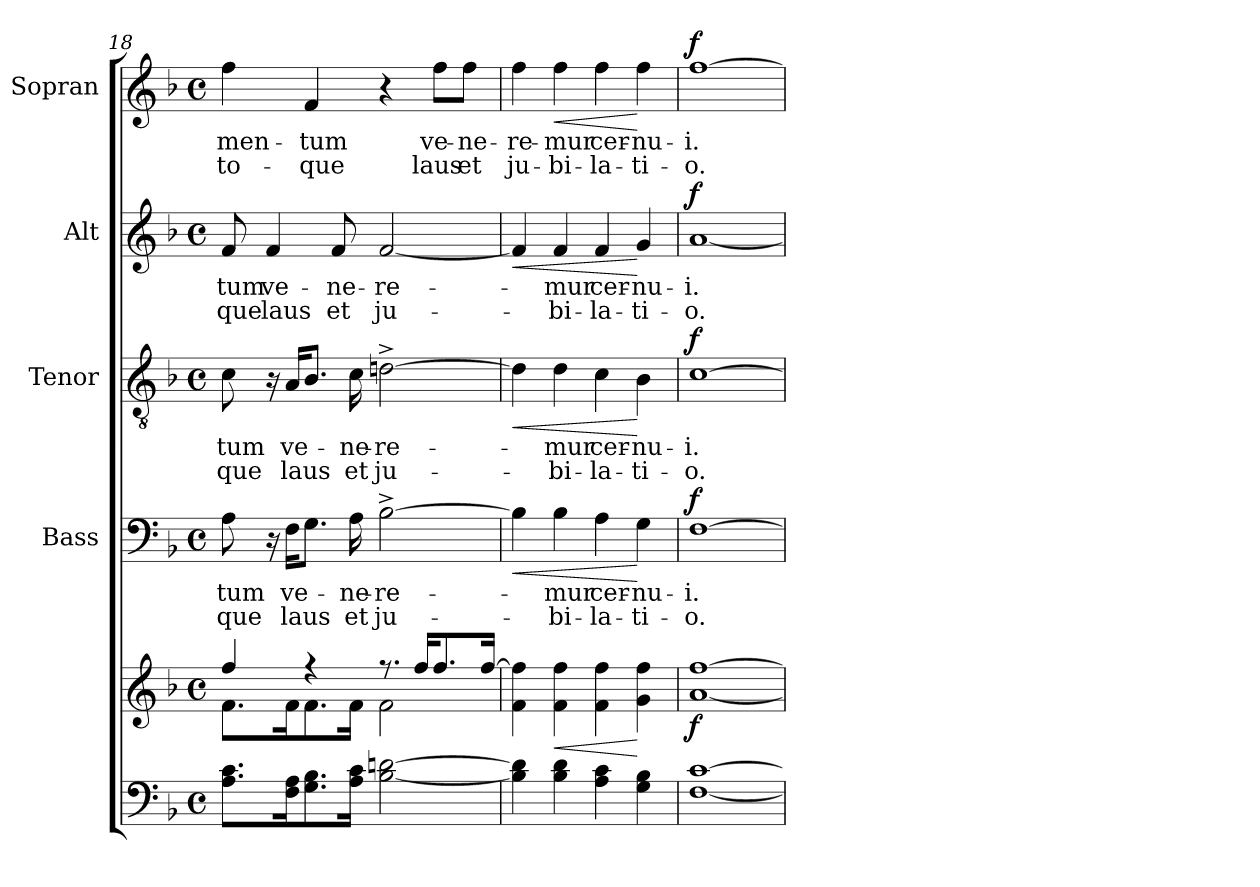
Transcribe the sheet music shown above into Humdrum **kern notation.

**kern	**kern	**dynam	**kern	**text	**text	**dynam	**kern	**text	**text	**dynam	**kern	**text	**text	**dynam	**kern	**text	**text	**dynam
*part5	*part5	*part5	*part4	*part4	*part4	*part4	*part3	*part3	*part3	*part3	*part2	*part2	*part2	*part2	*part1	*part1	*part1	*part1
*staff6	*staff5	*staff5/6	*staff4	*staff4	*staff4	*staff4	*staff3	*staff3	*staff3	*staff3	*staff2	*staff2	*staff2	*staff2	*staff1	*staff1	*staff1	*staff1
*	*	*	*I"Bass	*	*	*	*I"Tenor	*	*	*	*I"Alt	*	*	*	*I"Sopran	*	*	*
*	*	*	*I'B.	*	*	*	*I'T.	*	*	*	*I'A.	*	*	*	*I'S.	*	*	*
!!LO:LB:g=z
*clefF4	*clefG2	*	*clefF4	*	*	*	*clefGv2	*	*	*	*clefG2	*	*	*	*clefG2	*	*	*
*k[b-]	*k[b-]	*	*k[b-]	*	*	*	*k[b-]	*	*	*	*k[b-]	*	*	*	*k[b-]	*	*	*
*F:	*F:	*	*F:	*	*	*	*F:	*	*	*	*F:	*	*	*	*F:	*	*	*
*M4/4	*M4/4	*	*M4/4	*	*	*	*M4/4	*	*	*	*M4/4	*	*	*	*M4/4	*	*	*
*met(c)	*met(c)	*	*met(c)	*	*	*	*met(c)	*	*	*	*met(c)	*	*	*	*met(c)	*	*	*
=18	=18	=18	=18	=18	=18	=18	=18	=18	=18	=18	=18	=18	=18	=18	=18	=18	=18	=18
*	*^	*	*	*	*	*	*	*	*	*	*	*	*	*	*	*	*	*
!	!	!	!	!	!LO:LY:b	!LO:LY:b	!	!	!LO:LY:b	!LO:LY:b	!	!	!LO:LY:b	!LO:LY:b	!	!	!LO:LY:b	!LO:LY:b	!
8.A\ 8.c\L	4ff/	8.f\L	.	8A\	-tum	-que	.	8c\	-tum	-que	.	8f/	-tum	-que	.	4ff\	-men-	-to-	.
!	!	!	!	!	!	!	!	!	!	!	!	!	!LO:LY:b	!LO:LY:b	!	!	!	!	!
.	.	.	.	16r	.	.	.	16r	.	.	.	4f/	ve-	laus	.	.	.	.	.
!	!	!	!	!	!LO:LY:b	!LO:LY:b	!	!	!LO:LY:b	!LO:LY:b	!	!	!	!	!	!	!	!	!
16F\ 16A\k	.	16f\k	.	16F\KL	ve-	laus	.	16A/KL	ve-	laus	.	.	.	.	.	.	.	.	.
!	!	!	!	!	!	!	!	!	!	!	!	!	!	!	!	!	!LO:LY:b	!LO:LY:b	!
8.G\ 8.B-\	4rff	8.f\	.	8.G\J	.	.	.	8.B-/J	.	.	.	.	.	.	.	4f/	-tum	-que	.
!	!	!	!	!	!	!	!	!	!	!	!	!	!LO:LY:b	!LO:LY:b	!	!	!	!	!
.	.	.	.	.	.	.	.	.	.	.	.	8f/	-ne-	et	.	.	.	.	.
!	!	!	!	!	!LO:LY:b	!LO:LY:b	!	!	!LO:LY:b	!LO:LY:b	!	!	!	!	!	!	!	!	!
16A\ 16c\Jk	.	16f\Jk	.	16A\	-ne-	et	.	16c\	-ne-	et	.	.	.	.	.	.	.	.	.
!	!	!	!	!	!LO:LY:b	!LO:LY:b	!	!	!LO:LY:b	!LO:LY:b	!	!	!LO:LY:b	!LO:LY:b	!	!	!	!	!
[2B-\ [2dn\	8.rff	2f\	.	[2B-^>\	-re-	ju-	.	[2dn^>\	-re-	ju-	.	[2f/	-re-	ju-	.	4r	.	.	.
.	16ff/KL	.	.	.	.	.	.	.	.	.	.	.	.	.	.	.	.	.	.
!	!	!	!	!	!	!	!	!	!	!	!	!	!	!	!	!	!LO:LY:b	!LO:LY:b	!
.	8.ff/	.	.	.	.	.	.	.	.	.	.	.	.	.	.	8ff\L	ve-	laus	.
!	!	!	!	!	!	!	!	!	!	!	!	!	!	!	!	!	!LO:LY:b	!LO:LY:b	!
.	.	.	.	.	.	.	.	.	.	.	.	.	.	.	.	8ff\J	-ne-	et	.
.	[>16ff/Jk	.	.	.	.	.	.	.	.	.	.	.	.	.	.	.	.	.	.
*	*v	*v	*	*	*	*	*	*	*	*	*	*	*	*	*	*	*	*	*
=19	=19	=19	=19	=19	=19	=19	=19	=19	=19	=19	=19	=19	=19	=19	=19	=19	=19	=19
!	!	!	!	!	!	!LO:HP:b	!	!	!	!LO:HP:b	!	!	!	!LO:HP:b	!	!LO:LY:b	!LO:LY:b	!
4B-\] 4d\]	4f\ 4ff\]	.	4B-\]	.	.	<	4d\]	.	.	<	4f/]	.	.	<	4ff\	-re-	ju-	.
!	!	!LO:HP:b	!	!LO:LY:b	!LO:LY:b	!	!	!LO:LY:b	!LO:LY:b	!	!	!LO:LY:b	!LO:LY:b	!	!	!LO:LY:b	!LO:LY:b	!LO:HP:b
4B-\ 4d\	4f\ 4ff\	<	4B-\	-mur	-bi-	.	4d\	-mur	-bi-	.	4f/	-mur	-bi-	.	4ff\	-mur	-bi-	<
!	!	!	!	!LO:LY:b	!LO:LY:b	!	!	!LO:LY:b	!LO:LY:b	!	!	!LO:LY:b	!LO:LY:b	!	!	!LO:LY:b	!LO:LY:b	!
4A\ 4c\	4f\ 4ff\	.	4A\	cer-	-la-	.	4c\	cer-	-la-	.	4f/	cer-	-la-	.	4ff\	cer-	-la-	.
!	!	!	!	!LO:LY:b	!LO:LY:b	!	!	!LO:LY:b	!LO:LY:b	!	!	!LO:LY:b	!LO:LY:b	!	!	!LO:LY:b	!LO:LY:b	!
4G\ 4B-\	4g\ 4ff\	[	4G\	-nu-	-ti-	[	4B-\	-nu-	-ti-	[	4g/	-nu-	-ti-	[	4ff\	-nu-	-ti-	[
=20	=20	=20	=20	=20	=20	=20	=20	=20	=20	=20	=20	=20	=20	=20	=20	=20	=20	=20
!	!	!LO:DY:b	!	!LO:LY:b	!LO:LY:b	!LO:DY:a	!	!LO:LY:b	!LO:LY:b	!LO:DY:a	!	!LO:LY:b	!LO:LY:b	!LO:DY:a	!	!LO:LY:b	!LO:LY:b	!LO:DY:a
[1F [1c	[1a [1ff	f	[1F	-i.	-o.	f	[1c	-i.	-o.	f	[1a	-i.	-o.	f	[1ff	-i.	-o.	f
=	=	=	=	=	=	=	=	=	=	=	=	=	=	=	=	=	=	=
*-	*-	*-	*-	*-	*-	*-	*-	*-	*-	*-	*-	*-	*-	*-	*-	*-	*-	*-
